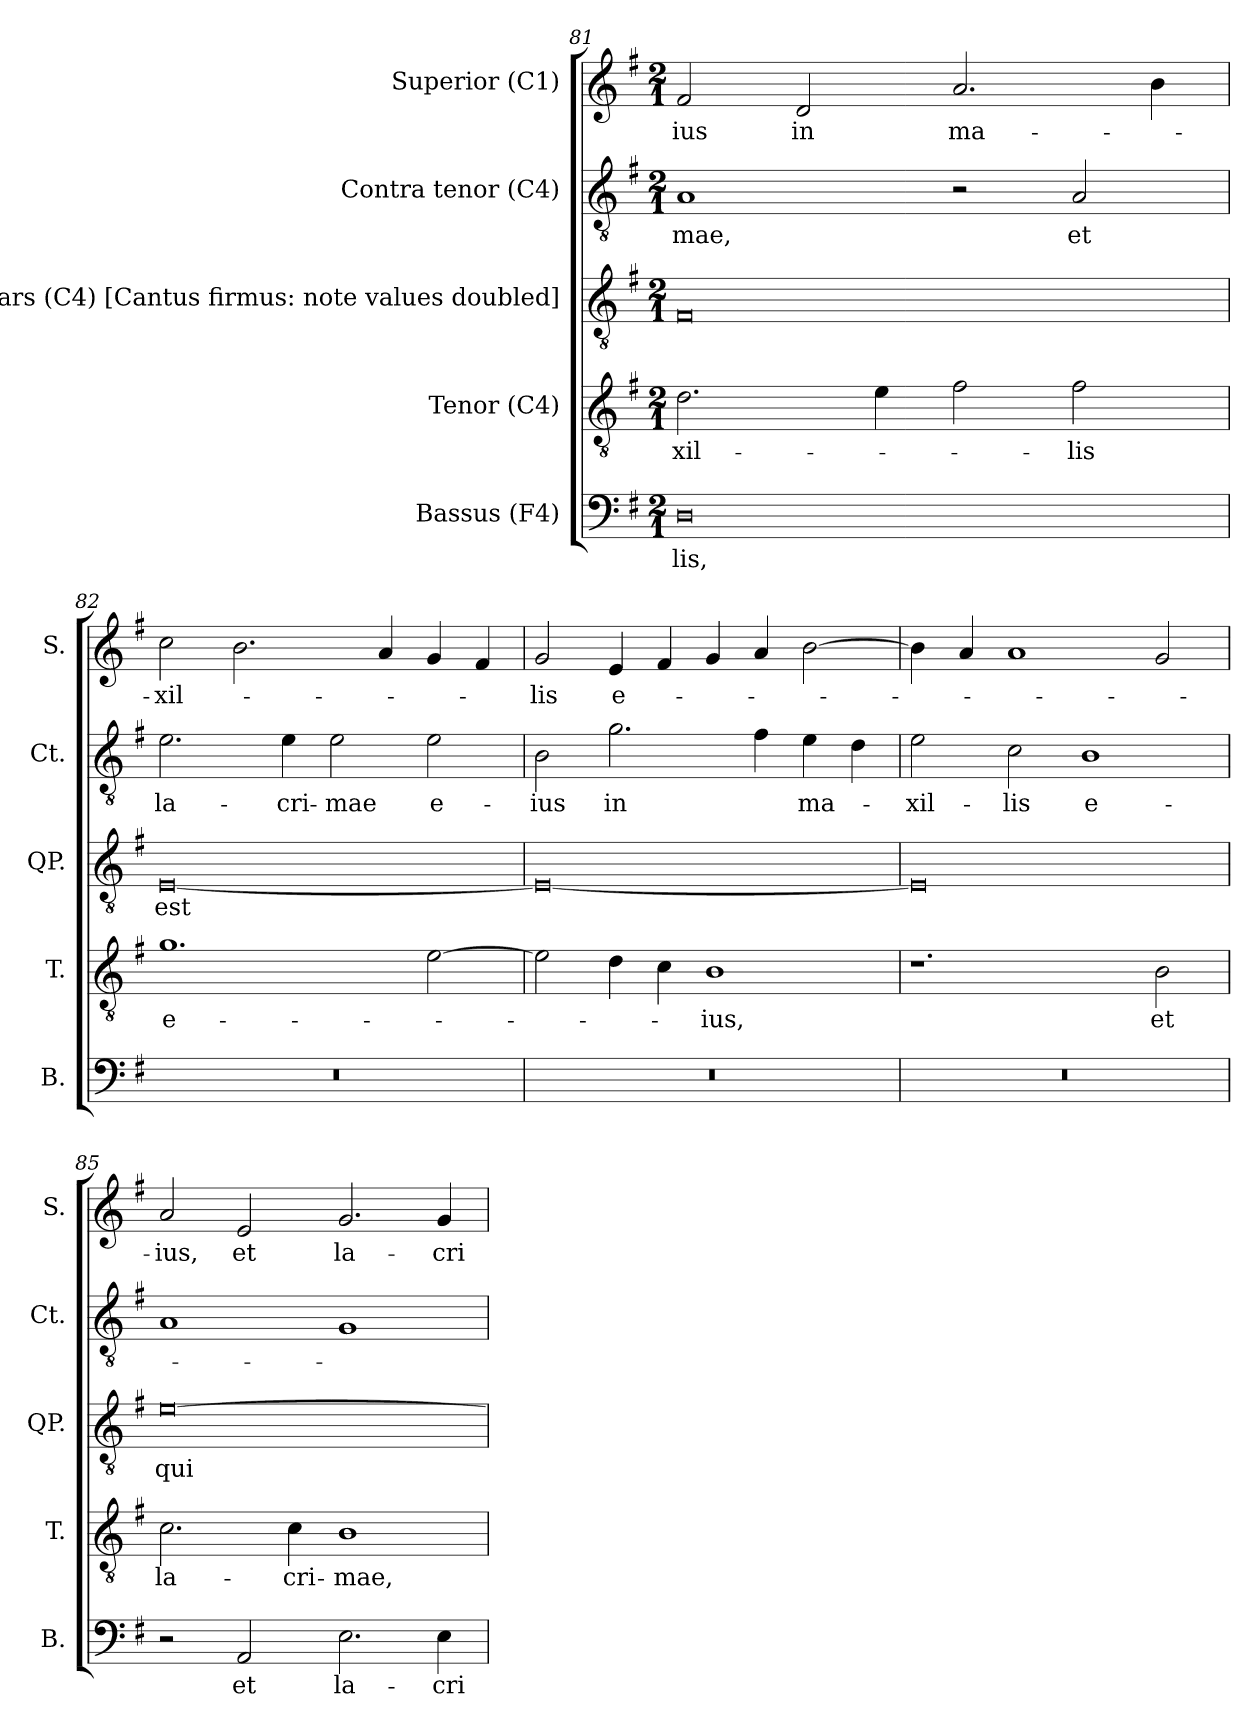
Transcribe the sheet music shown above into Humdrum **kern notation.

**kern	**text	**kern	**text	**kern	**text	**kern	**text	**kern	**text
*part5	*part5	*part4	*part4	*part3	*part3	*part2	*part2	*part1	*part1
*staff5	*staff5	*staff4	*staff4	*staff3	*staff3	*staff2	*staff2	*staff1	*staff1
*I"Bassus (F4)	*	*I"Tenor (C4)	*	*I"Quinta pars (C4) [Cantus firmus: note values doubled]	*	*I"Contra tenor (C4)	*	*I"Superior (C1)	*
*I'B.	*	*I'T.	*	*I'QP.	*	*I'Ct.	*	*I'S.	*
*clefF4	*	*clefGv2	*	*clefGv2	*	*clefGv2	*	*clefG2	*
*	*	*ITrd7c12	*	*ITrd7c12	*	*	*	*	*
*k[f#]	*	*k[f#]	*	*k[f#]	*	*k[f#]	*	*k[f#]	*
*G:	*	*G:	*	*G:	*	*G:	*	*G:	*
*M2/1	*	*M2/1	*	*M2/1	*	*M2/1	*	*M2/1	*
=81	=81	=81	=81	=81	=81	=81	=81	=81	=81
!	!LO:LY:b:color=#000000	!	!	!	!	!	!	!	!
!	!	!	!LO:LY:b:color=#000000	!	!	!	!	!	!
!	!	!	!	!	!	!	!LO:LY:b:color=#000000	!	!
!	!	!	!	!	!	!	!	!	!LO:LY:b:color=#000000
0Di	-lis,	2.Di\	-xil-	0FF#i	.	1Ai	-mae,	2f#i/	-ius
!	!	!	!	!	!	!	!	!	!LO:LY:b:color=#000000
.	.	.	.	.	.	.	.	2di/	in
.	.	4Ei\	.	.	.	.	.	.	.
!	!	!	!	!	!	!	!	!	!LO:LY:b:color=#000000
.	.	2F#i\	.	.	.	2r	.	2.ai/	ma-
!	!	!	!LO:LY:b:color=#000000	!	!	!	!	!	!
!	!	!	!	!	!	!	!LO:LY:b:color=#000000	!	!
.	.	2F#i\	-lis	.	.	2Ai/	et	.	.
.	.	.	.	.	.	.	.	4bi\	.
=82	=82	=82	=82	=82	=82	=82	=82	=82	=82
!LO:N:vis=1	!	!	!	!	!	!	!	!	!
!	!	!	!LO:LY:b:color=#000000	!	!	!	!	!	!
!	!	!	!	!	!LO:LY:b:color=#000000	!	!	!	!
!	!	!	!	!	!	!	!LO:LY:b:color=#000000	!	!
!	!	!	!	!	!	!	!	!	!LO:LY:b:color=#000000
0r	.	1.Gi	e-	[0EEi	est	2.ei\	la-	2cci\	-xil-
.	.	.	.	.	.	.	.	2.bi\	.
!	!	!	!	!	!	!	!LO:LY:b:color=#000000	!	!
.	.	.	.	.	.	4ei\	-cri-	.	.
!	!	!	!	!	!	!	!LO:LY:b:color=#000000	!	!
.	.	.	.	.	.	2ei\	-mae	.	.
.	.	.	.	.	.	.	.	4ai/	.
!	!	!	!	!	!	!	!LO:LY:b:color=#000000	!	!
.	.	[2Ei\	.	.	.	2ei\	e-	4gi/	.
.	.	.	.	.	.	.	.	4f#i/	.
!!LO:LB:g=z
=83	=83	=83	=83	=83	=83	=83	=83	=83	=83
!LO:N:vis=1	!	!	!	!	!	!	!	!	!
!	!	!	!	!	!	!	!LO:LY:b:color=#000000	!	!
!	!	!	!	!	!	!	!	!	!LO:LY:b:color=#000000
0r	.	2Ei\]	.	0EEi_	.	2Bi\	-ius	2gi/	-lis
!	!	!	!	!	!	!	!LO:LY:b:color=#000000	!	!
!	!	!	!	!	!	!	!	!	!LO:LY:b:color=#000000
.	.	4Di\	.	.	.	2.gi\	in	4ei/	e-
.	.	4Ci\	.	.	.	.	.	4f#i/	.
!	!	!	!LO:LY:b:color=#000000	!	!	!	!	!	!
.	.	1BBi	-ius,	.	.	.	.	4gi/	.
.	.	.	.	.	.	4f#i\	.	4ai/	.
!	!	!	!	!	!	!	!LO:LY:b:color=#000000	!	!
.	.	.	.	.	.	4ei\	ma-	[2bi\	.
.	.	.	.	.	.	4di\	.	.	.
=84	=84	=84	=84	=84	=84	=84	=84	=84	=84
!LO:N:vis=1	!	!	!	!	!	!	!	!	!
!	!	!	!	!	!	!	!LO:LY:b:color=#000000	!	!
0r	.	1.r	.	0EEi]	.	2ei\	-xil-	4bi\]	.
.	.	.	.	.	.	.	.	4ai/	.
!	!	!	!	!	!	!	!LO:LY:b:color=#000000	!	!
.	.	.	.	.	.	2ci\	-lis	1ai	.
!	!	!	!	!	!	!	!LO:LY:b:color=#000000	!	!
.	.	.	.	.	.	1Bi	e-	.	.
!	!	!	!LO:LY:b:color=#000000	!	!	!	!	!	!
.	.	2BBi\	et	.	.	.	.	2gi/	.
=85	=85	=85	=85	=85	=85	=85	=85	=85	=85
!	!	!	!LO:LY:b:color=#000000	!	!	!	!	!	!
!	!	!	!	!	!LO:LY:b:color=#000000	!	!	!	!
!	!	!	!	!	!	!	!	!	!LO:LY:b:color=#000000
2r	.	2.Ci\	la-	[0Ei	qui	1Ai	.	2ai/	-ius,
!	!LO:LY:b:color=#000000	!	!	!	!	!	!	!	!
!	!	!	!	!	!	!	!	!	!LO:LY:b:color=#000000
2AAi/	et	.	.	.	.	.	.	2ei/	et
!	!	!	!LO:LY:b:color=#000000	!	!	!	!	!	!
.	.	4Ci\	-cri-	.	.	.	.	.	.
!	!LO:LY:b:color=#000000	!	!	!	!	!	!	!	!
!	!	!	!LO:LY:b:color=#000000	!	!	!	!	!	!
!	!	!	!	!	!	!	!	!	!LO:LY:b:color=#000000
2.Ei\	la-	1BBi	-mae,	.	.	1Gi	.	2.gi/	la-
!	!LO:LY:b:color=#000000	!	!	!	!	!	!	!	!
!	!	!	!	!	!	!	!	!	!LO:LY:b:color=#000000
4Ei\	-cri-	.	.	.	.	.	.	4gi/	-cri-
=	=	=	=	=	=	=	=	=	=
*-	*-	*-	*-	*-	*-	*-	*-	*-	*-
